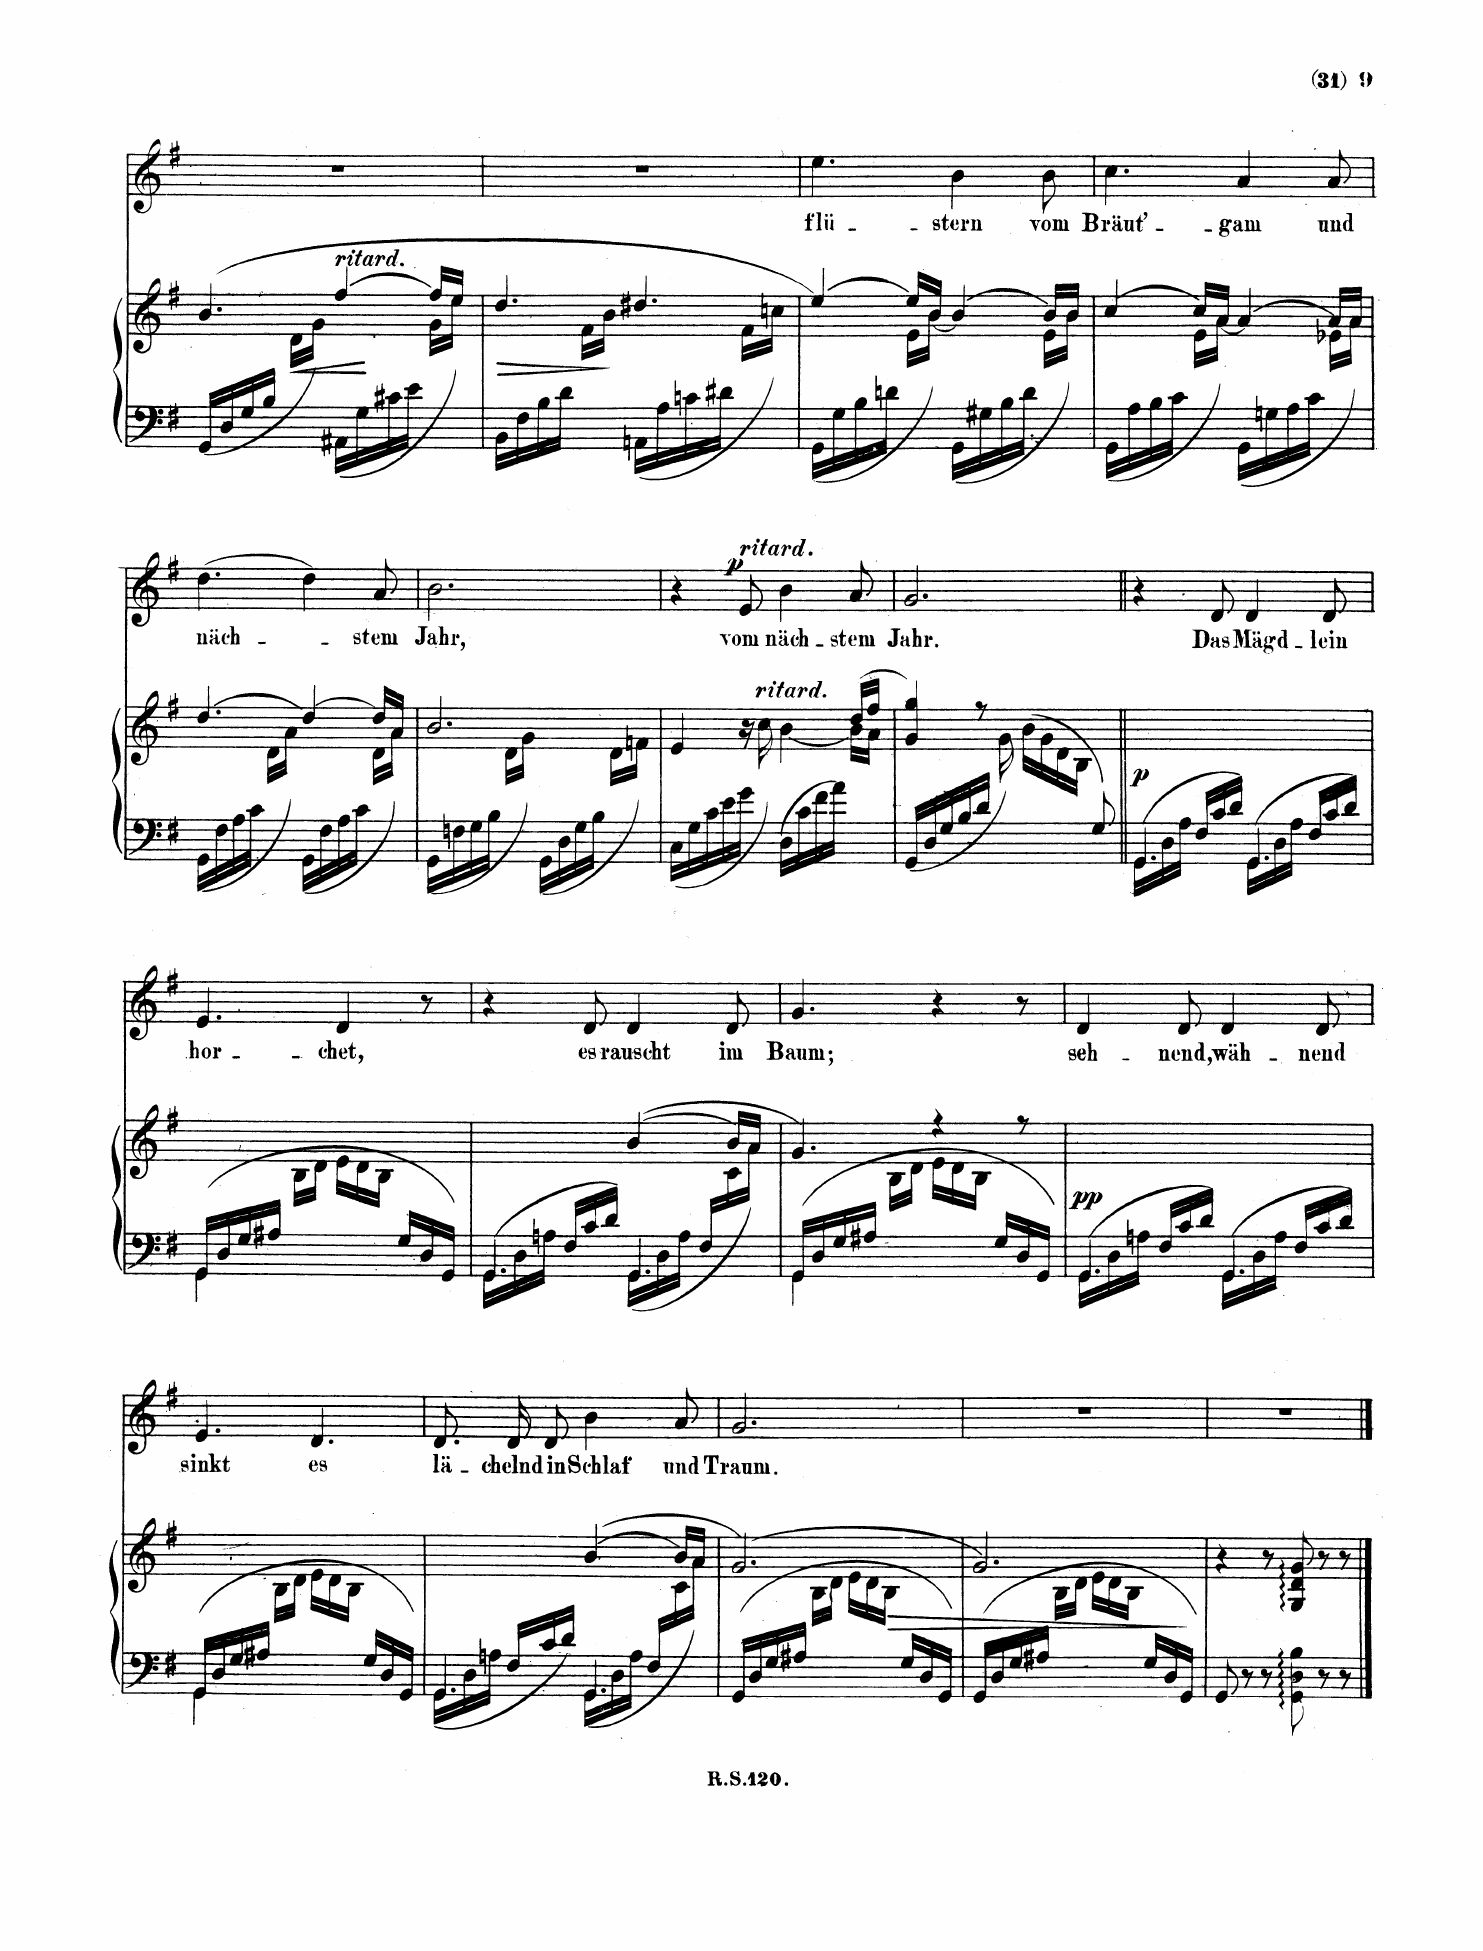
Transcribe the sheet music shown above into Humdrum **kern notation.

**kern	**kern	**dynam	**kern	**text	**dynam
*part2	*part2	*part2	*part1	*part1	*part1
*staff3	*staff2	*staff2/3	*staff1	*staff1	*staff1
*I"Piano	*	*	*I"Voice	*	*
*I'Pno	*	*	*	*	*
*clefF4	*clefG2	*	*clefG2	*	*
*k[f#]	*k[f#]	*	*k[f#]	*	*
*M6/8	*M6/8	*	*M6/8	*	*
=49	=49	=49	=49	=49	=49
*	*^	*	*	*	*
16GG\LL	4.b/	4ryy	.	2.r	.	.
16D\	.	.	.	.	.	.
16G\	.	.	.	.	.	.
16B\JJ	.	.	.	.	.	.
!	!	!	!LO:HP:b	!	!	!
8ryy	.	16d/LL	<	.	.	.
.	.	16g/JJ	.	.	.	.
!	!LO:TX:a:i:t=ritard.	!	!	!	!	!
(<16AA#X\LL	[>4ff#/	4ryy	.	.	.	.
16G\	.	.	.	.	.	.
16c#X\	.	.	[	.	.	.
16e\JJ	.	.	.	.	.	.
8ryy	16ff#/LL]	16g\LL	.	.	.	.
.	16ee/JJ	16ee\JJ)	.	.	.	.
=50	=50	=50	=50	=50	=50	=50
!	!	!	!LO:HP:b	!	!	!
16BB\LL	4.dd/	4ryy	>	2.r	.	.
16F#\	.	.	.	.	.	.
16B\	.	.	.	.	.	.
16d\JJ	.	.	.	.	.	.
8ryy	.	16f#/LL	.	.	.	.
.	.	16b/JJ	.	.	.	.
(<16AAn\LL	4.dd#X/	4ryy	]	.	.	.
16A\	.	.	.	.	.	.
16cn\	.	.	.	.	.	.
16d#X\JJ	.	.	.	.	.	.
8ryy	.	16f#/LL	.	.	.	.
.	.	16ccn/JJ)	.	.	.	.
=51	=51	=51	=51	=51	=51	=51
(<16GG\LL	[>4ee/	4ryy	.	4.ee\	flü-	.
16G\	.	.	.	.	.	.
16B\	.	.	.	.	.	.
16dn\JJ	.	.	.	.	.	.
8ryy	16ee/LL]	16e/LL	.	.	.	.
.	[<16b/JJ	16b/JJ)	.	.	.	.
(<16GG\LL	4b/_	4ryy	.	4b\	-stern	.
16G#X\	.	.	.	.	.	.
16B\	.	.	.	.	.	.
16d\JJ	.	.	.	.	.	.
8ryy	16b/LL]	16e/LL	.	8b\	vom	.
.	16b/JJ	16b/JJ)	.	.	.	.
=52	=52	=52	=52	=52	=52	=52
(<16GG\LL	[>4cc/	4ryy	.	4.cc\	Bräut’-	.
16A\	.	.	.	.	.	.
16B\	.	.	.	.	.	.
16c\JJ	.	.	.	.	.	.
8ryy	16cc/LL]	16e\LL	.	.	.	.
.	[<16a/JJ	16a\JJ)	.	.	.	.
(<16GG\LL	4a/_	4ryy	.	4a/	-gam	.
16Gn\	.	.	.	.	.	.
16A\	.	.	.	.	.	.
16c\JJ	.	.	.	.	.	.
8ryy	16a/LL]	16e-X/LL	.	8a/	und	.
.	16a/JJ	16a/JJ)	.	.	.	.
=53	=53	=53	=53	=53	=53	=53
(<16GG\LL	[>4.dd/	4ryy	.	[4.dd\	näch-	.
16F#\	.	.	.	.	.	.
16A\	.	.	.	.	.	.
16c\JJ	.	.	.	.	.	.
8ryy	.	16d/LL	.	.	.	.
.	.	16a/JJ)	.	.	.	.
(<16GG\LL	4dd/_	4ryy	.	4dd\]	.	.
16F#\	.	.	.	.	.	.
16A\	.	.	.	.	.	.
16c\JJ	.	.	.	.	.	.
8ryy	16dd/LL]	16d/LL	.	8a/	-stem	.
.	16a/JJ	16a/JJ)	.	.	.	.
=54	=54	=54	=54	=54	=54	=54
(<16GG\LL	2.b/	4ryy	.	2.b\	Jahr,	.
16Fn\	.	.	.	.	.	.
16G\	.	.	.	.	.	.
16B\JJ	.	.	.	.	.	.
8ryy	.	16d/LL	.	.	.	.
.	.	16g/JJ)	.	.	.	.
(<16GG\LL	.	4ryy	.	.	.	.
16D\	.	.	.	.	.	.
16G\	.	.	.	.	.	.
16B\JJ	.	.	.	.	.	.
8ryy	.	16d/LL	.	.	.	.
.	.	16fn/JJ)	.	.	.	.
=55	=55	=55	=55	=55	=55	=55
16C\LL	4e/	2ryy	.	4r	.	.
16G\	.	.	.	.	.	.
16c\	.	.	.	.	.	.
16e\	.	.	.	.	.	.
!	!	!	!	!LO:TX:a:i:t=ritard.	!	!
!	!	!	!	!	!	!LO:DY:a
16g\JJ	16r	.	.	8e/	vom	p
!	!LO:TX:a:i:t=ritard.	!	!	!	!	!
16ryy	(16cc\	.	.	.	.	.
16D\LL	[4b\	.	.	4b\	näch-	.
16c\	.	.	.	.	.	.
16f#\	.	8ryy	.	.	.	.
16a\JJ	.	.	.	.	.	.
8ryy	(16dd/LL	16b\LL]	.	8a/	-stem	.
.	16ff#/JJ	16a\JJ	.	.	.	.
=56	=56	=56	=56	=56	=56	=56
*^	*	*	*	*	*	*
8ryy	(<16GG/LL	4g/ 4gg/)	16ryy	.	2.g/	Jahr.	.
*	*	*v	*v	*	*	*	*
.	16D/	.	.	.	.	.
.	16G/	.	.	.	.	.
.	16B/	.	.	.	.	.
.	16d/JJ	8r	.	.	.	.
*	*	*^	*	*	*	*
.	16ryy	.	16g\)	.	.	.	.
.	4ryy	(16b\LL	8ryy	.	.	.	.
.	.	16g\	.	.	.	.	.
.	.	16d\	4ryy	.	.	.	.
.	.	16B\JJ	.	.	.	.	.
8G/)	8ryy	8ryy	.	.	.	.	.
*	*	*v	*v	*	*	*	*
=57||	=57||	=57||	=57||	=57||	=57||	=57||
!	!	!	!LO:DY:b	!	!	!
16GG\LL	4.GG/	2.ryy	p	4r	.	.
16D\	.	.	.	.	.	.
16A\JJ	.	.	.	.	.	.
16F#/LL	.	.	.	.	.	.
16c/	.	.	.	8d/	Das	.
16d/JJ	.	.	.	.	.	.
16GG\LL	4.GG/	.	.	4d/	Mägd-	.
16D\	.	.	.	.	.	.
16A\JJ	.	.	.	.	.	.
16F#/LL	.	.	.	.	.	.
16c/	.	.	.	8d/	-lein	.
16d/JJ	.	.	.	.	.	.
=58	=58	=58	=58	=58	=58	=58
16GG/LL	4GG\	4ryy	.	4.e/	hor-	.
16D/	.	.	.	.	.	.
16G/	.	.	.	.	.	.
16A#X/JJ	.	.	.	.	.	.
16ryy	8ryy	16B\LL	.	.	.	.
.	.	16d\JJ	.	.	.	.
.	4.ryy	16e\LL	.	4d/	-chet,	.
.	.	16d\	.	.	.	.
.	.	16B\JJ	.	.	.	.
16G/LL	.	8.ryy	.	.	.	.
16D/	.	.	.	8r	.	.
16GG/JJ	.	.	.	.	.	.
=59	=59	=59	=59	=59	=59	=59
*	*	*^	*	*	*	*
16GG\LL	4.GG/	8ryy	4.ryy	.	4r	.	.
16D\	.	.	.	.	.	.	.
16An\JJ	.	.	.	.	.	.	.
16F#/LL	.	.	.	.	.	.	.
16c/	.	.	.	.	8d/	es	.
16d/JJ	.	.	.	.	.	.	.
(<16GG\LL	4.GG/	.	([4b/	.	4d/	rauscht	.
16D\	.	.	.	.	.	.	.
16A\JJ	.	.	.	.	.	.	.
16F#/LL	.	.	.	.	.	.	.
8ryy	.	16c\	16b/LL]	.	8d/	im	.
.	.	16a\JJ)	16a/JJ	.	.	.	.
=60	=60	=60	=60	=60	=60	=60	=60
16GG/LL	4GG\	4.g/)	4ryy	.	4.g/	Baum;	.
16D/	.	.	.	.	.	.	.
16G/	.	.	.	.	.	.	.
16A#X/JJ	.	.	.	.	.	.	.
16ryy	8ryy	.	16B\LL	.	.	.	.
.	.	.	16d\JJ	.	.	.	.
.	4.ryy	4r	16e\LL	.	4r	.	.
.	.	.	16d\	.	.	.	.
.	.	.	16B\JJ	.	.	.	.
16G/LL	.	.	8.ryy	.	.	.	.
16D/	.	8r	.	.	8r	.	.
16GG/JJ	.	.	.	.	.	.	.
*	*	*v	*v	*	*	*	*
=61	=61	=61	=61	=61	=61	=61
!	!	!	!LO:DY:b	!	!	!
16GG\LL	4.GG/	2.ryy	pp	4d/	seh-	.
16D\	.	.	.	.	.	.
16An\JJ	.	.	.	.	.	.
16F#/LL	.	.	.	.	.	.
16c/	.	.	.	8d/	-nend,	.
16d/JJ	.	.	.	.	.	.
16GG\LL	4.GG/	.	.	4d/	wäh-	.
16D\	.	.	.	.	.	.
16A\JJ	.	.	.	.	.	.
16F#/LL	.	.	.	.	.	.
16c/	.	.	.	8d/	-nend	.
16d/JJ	.	.	.	.	.	.
=62	=62	=62	=62	=62	=62	=62
16GG/LL	4GG\	4ryy	.	4.e/	sinkt	.
16D/	.	.	.	.	.	.
16G/	.	.	.	.	.	.
16A#X/JJ	.	.	.	.	.	.
16ryy	8ryy	16B\LL	.	.	.	.
.	.	16d\JJ	.	.	.	.
.	4.ryy	16e\LL	.	4.d/	es	.
.	.	16d\	.	.	.	.
.	.	16B\JJ	.	.	.	.
16G/LL	.	8.ryy	.	.	.	.
16D/	.	.	.	.	.	.
16GG/JJ	.	.	.	.	.	.
=63	=63	=63	=63	=63	=63	=63
*	*	*^	*	*	*	*
16GG\LL	4.GG/	8ryy	4.ryy	.	8.d/L	lä-	.
16D\	.	.	.	.	.	.	.
16An\JJ	.	.	.	.	.	.	.
16F#/LL	.	.	.	.	16d/K	-chelnd	.
16c/	.	.	.	.	8d/J	in	.
16d/JJ	.	.	.	.	.	.	.
(<16GG\LL	4.GG/	.	([4b/	.	4b\	Schlaf	.
16D\	.	.	.	.	.	.	.
16A\JJ	.	.	.	.	.	.	.
16F#/LL	.	.	.	.	.	.	.
8ryy	.	16c\	16b/LL]	.	8a/	und	.
.	.	16a\JJ)	16a/JJ	.	.	.	.
=64	=64	=64	=64	=64	=64	=64	=64
16GG/LL	4GG\	[2.g/)	4ryy	.	2.g/	Traum.	.
16D/	.	.	.	.	.	.	.
16G/	.	.	.	.	.	.	.
16A#X/JJ	.	.	.	.	.	.	.
16ryy	8ryy	.	16B\LL	.	.	.	.
.	.	.	16d\JJ	.	.	.	.
.	4.ryy	.	16e\LL	.	.	.	.
.	.	.	16d\	.	.	.	.
.	.	.	16B\JJ	.	.	.	.
!	!	!	!	!LO:HP:b=2	!	!	!
16G/LL	.	.	8.ryy	>	.	.	.
16D/	.	.	.	.	.	.	.
16GG/JJ	.	.	.	.	.	.	.
=65	=65	=65	=65	=65	=65	=65	=65
16GG/LL	4GG\	2.g/]	4ryy	.	2.r	.	.
16D/	.	.	.	.	.	.	.
16G/	.	.	.	.	.	.	.
16A#X/JJ	.	.	.	.	.	.	.
16ryy	8ryy	.	16B\LL	.	.	.	.
.	.	.	16d\JJ	.	.	.	.
.	4.ryy	.	16e\LL	.	.	.	.
.	.	.	16d\	.	.	.	.
.	.	.	16B\JJ	.	.	.	.
16G/LL	.	.	8.ryy	.	.	.	.
16D/	.	.	.	.	.	.	.
16GG/JJ	.	.	.	.	.	.	.
*v	*v	*	*	*	*	*	*
*	*v	*v	*	*	*	*
.	.	]	.	.	.
=66	=66	=66	=66	=66	=66
8GG/	4r	.	2.r	.	.
8r	.	.	.	.	.
8r	8r	.	.	.	.
8GG\: 8D\: 8B\:	8G/: 8d/: 8g/:	.	.	.	.
8r	8r	.	.	.	.
8r	8r	.	.	.	.
==	==	==	==	==	==
*-	*-	*-	*-	*-	*-
